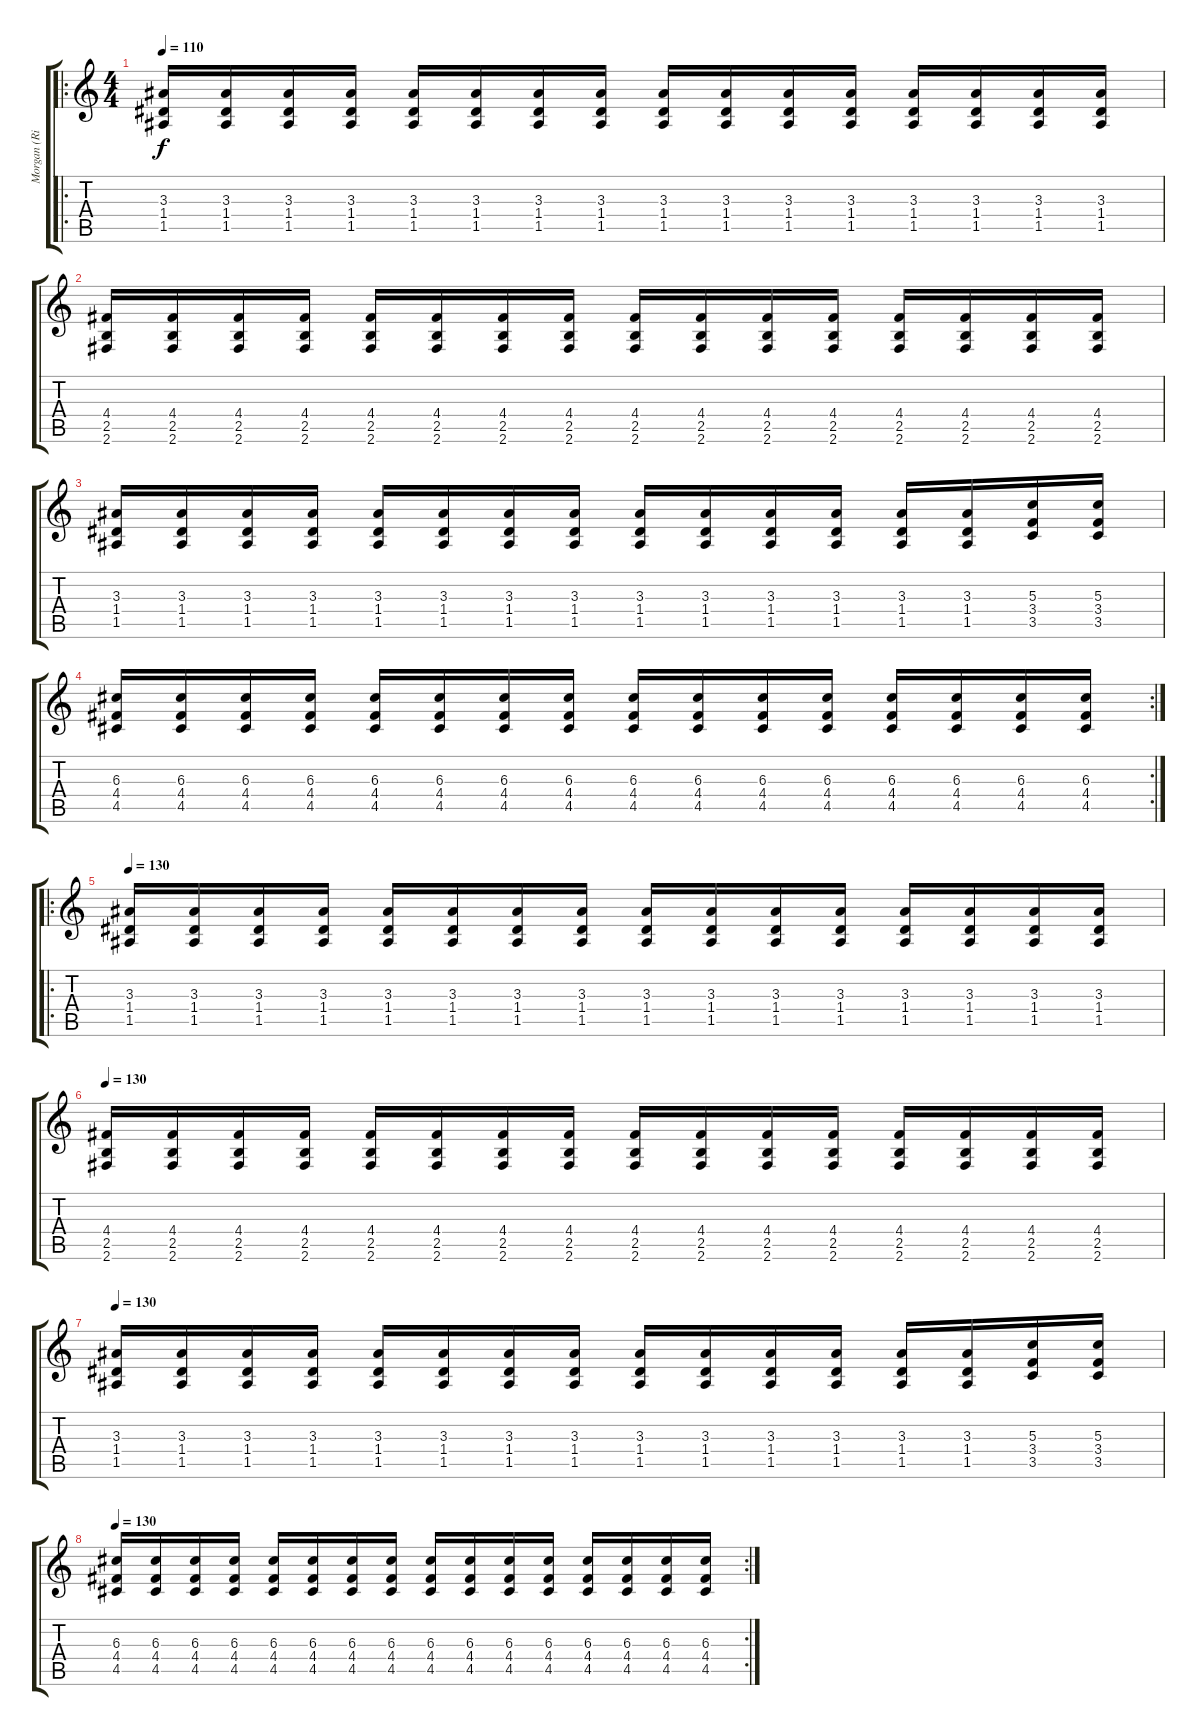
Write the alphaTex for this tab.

\track ("Morgan (Ritmo)" "Morgan (Ri") {instrument distortionguitar}
\staff {score tabs}
\tuning (E4 B3 G3 D3 A2 E2) {hide}
\ro
\ts (4 4)
\tempo 110
\clef g2
\ks c
(3.3 1.4 1.5).16{dy f} (3.3 1.4 1.5).16 (3.3 1.4 1.5).16 (3.3 1.4 1.5).16 (3.3 1.4 1.5).16 (3.3 1.4 1.5).16 (3.3 1.4 1.5).16 (3.3 1.4 1.5).16 (3.3 1.4 1.5).16 (3.3 1.4 1.5).16 (3.3 1.4 1.5).16 (3.3 1.4 1.5).16 (3.3 1.4 1.5).16 (3.3 1.4 1.5).16 (3.3 1.4 1.5).16 (3.3 1.4 1.5).16 |
(4.4 2.5 2.6).16 (4.4 2.5 2.6).16 (4.4 2.5 2.6).16 (4.4 2.5 2.6).16 (4.4 2.5 2.6).16 (4.4 2.5 2.6).16 (4.4 2.5 2.6).16 (4.4 2.5 2.6).16 (4.4 2.5 2.6).16 (4.4 2.5 2.6).16 (4.4 2.5 2.6).16 (4.4 2.5 2.6).16 (4.4 2.5 2.6).16 (4.4 2.5 2.6).16 (4.4 2.5 2.6).16 (4.4 2.5 2.6).16 |
(3.3 1.4 1.5).16 (3.3 1.4 1.5).16 (3.3 1.4 1.5).16 (3.3 1.4 1.5).16 (3.3 1.4 1.5).16 (3.3 1.4 1.5).16 (3.3 1.4 1.5).16 (3.3 1.4 1.5).16 (3.3 1.4 1.5).16 (3.3 1.4 1.5).16 (3.3 1.4 1.5).16 (3.3 1.4 1.5).16 (3.3 1.4 1.5).16 (3.3 1.4 1.5).16 (5.3 3.4 3.5).16 (5.3 3.4 3.5).16 |
\rc 2
(6.3 4.4 4.5).16 (6.3 4.4 4.5).16 (6.3 4.4 4.5).16 (6.3 4.4 4.5).16 (6.3 4.4 4.5).16 (6.3 4.4 4.5).16 (6.3 4.4 4.5).16 (6.3 4.4 4.5).16 (6.3 4.4 4.5).16 (6.3 4.4 4.5).16 (6.3 4.4 4.5).16 (6.3 4.4 4.5).16 (6.3 4.4 4.5).16 (6.3 4.4 4.5).16 (6.3 4.4 4.5).16 (6.3 4.4 4.5).16 |
\ro
\tempo 130
(3.3 1.4 1.5).16 (3.3 1.4 1.5).16 (3.3 1.4 1.5).16 (3.3 1.4 1.5).16 (3.3 1.4 1.5).16 (3.3 1.4 1.5).16 (3.3 1.4 1.5).16 (3.3 1.4 1.5).16 (3.3 1.4 1.5).16 (3.3 1.4 1.5).16 (3.3 1.4 1.5).16 (3.3 1.4 1.5).16 (3.3 1.4 1.5).16 (3.3 1.4 1.5).16 (3.3 1.4 1.5).16 (3.3 1.4 1.5).16 |
\tempo 130
(4.4 2.5 2.6).16 (4.4 2.5 2.6).16 (4.4 2.5 2.6).16 (4.4 2.5 2.6).16 (4.4 2.5 2.6).16 (4.4 2.5 2.6).16 (4.4 2.5 2.6).16 (4.4 2.5 2.6).16 (4.4 2.5 2.6).16 (4.4 2.5 2.6).16 (4.4 2.5 2.6).16 (4.4 2.5 2.6).16 (4.4 2.5 2.6).16 (4.4 2.5 2.6).16 (4.4 2.5 2.6).16 (4.4 2.5 2.6).16 |
\tempo 130
(3.3 1.4 1.5).16 (3.3 1.4 1.5).16 (3.3 1.4 1.5).16 (3.3 1.4 1.5).16 (3.3 1.4 1.5).16 (3.3 1.4 1.5).16 (3.3 1.4 1.5).16 (3.3 1.4 1.5).16 (3.3 1.4 1.5).16 (3.3 1.4 1.5).16 (3.3 1.4 1.5).16 (3.3 1.4 1.5).16 (3.3 1.4 1.5).16 (3.3 1.4 1.5).16 (5.3 3.4 3.5).16 (5.3 3.4 3.5).16 |
\rc 2
\tempo 130
(6.3 4.4 4.5).16 (6.3 4.4 4.5).16 (6.3 4.4 4.5).16 (6.3 4.4 4.5).16 (6.3 4.4 4.5).16 (6.3 4.4 4.5).16 (6.3 4.4 4.5).16 (6.3 4.4 4.5).16 (6.3 4.4 4.5).16 (6.3 4.4 4.5).16 (6.3 4.4 4.5).16 (6.3 4.4 4.5).16 (6.3 4.4 4.5).16 (6.3 4.4 4.5).16 (6.3 4.4 4.5).16 (6.3 4.4 4.5).16
